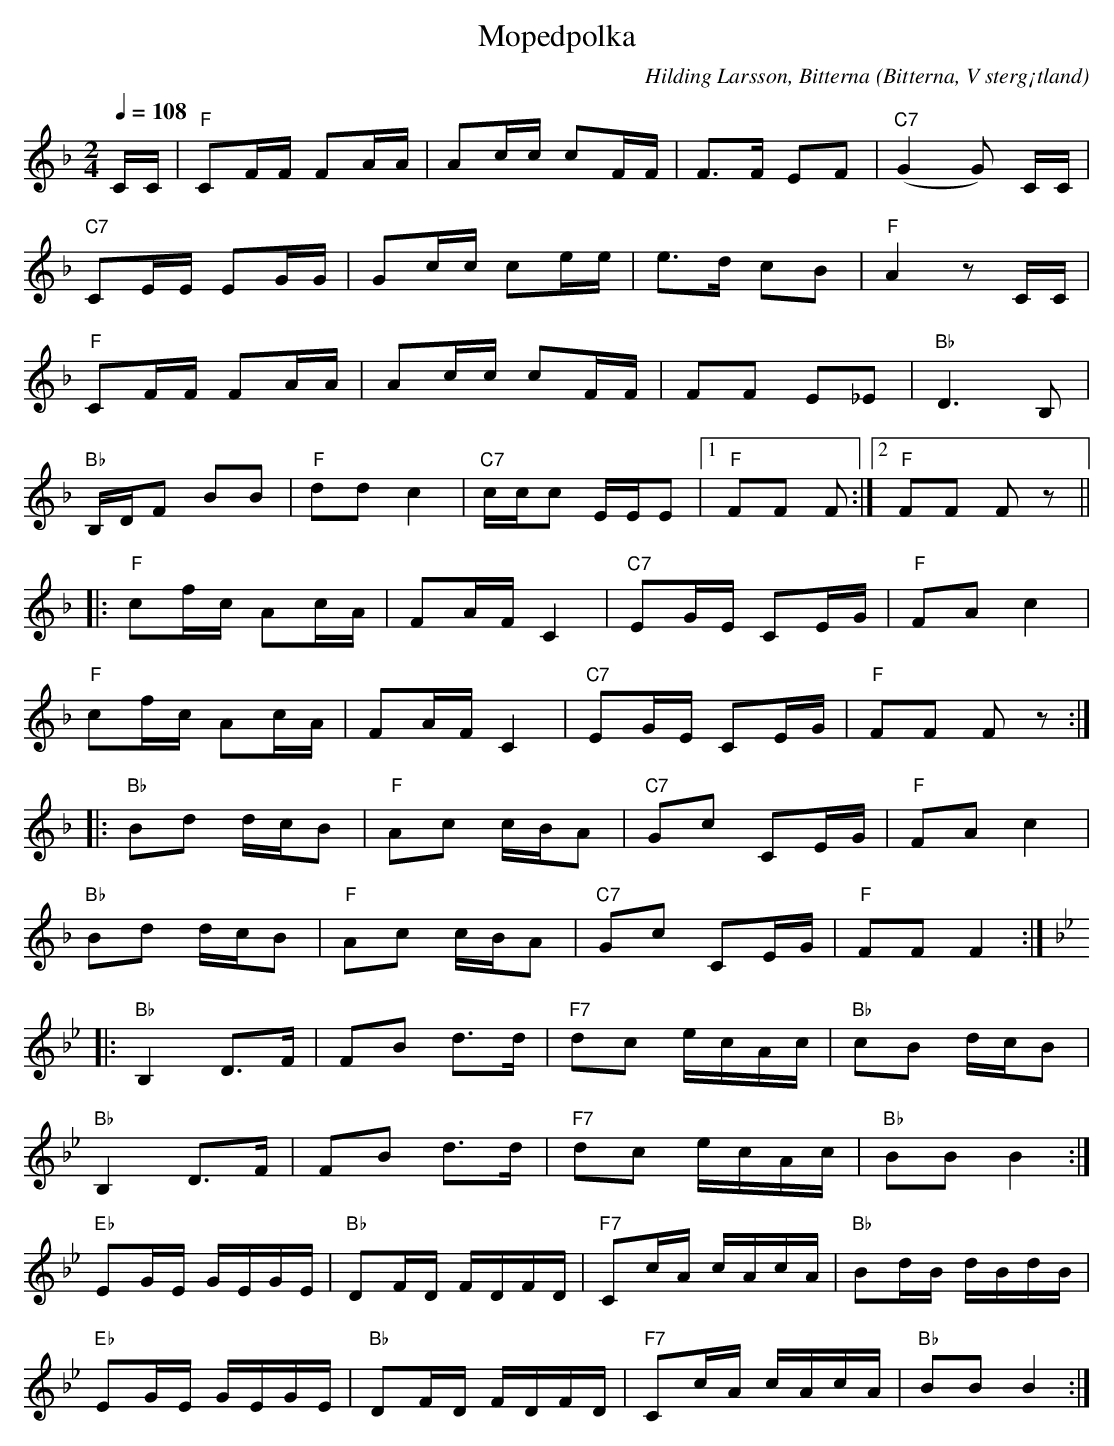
X:1
T:Mopedpolka
C:Hilding Larsson, Bitterna
O:Bitterna, V sterg¡tland
M:2/4
L:1/16
Q:1/4=108
K:F
CC | "F"C2FF F2AA | A2cc c2FF | F3F E2F2 | "C7"(G4G2) CC|
"C7"C2EE E2GG | G2cc c2ee | e3d c2B2 | "F"A4z2 CC|
"F"C2FF F2AA | A2cc c2FF | F2F2 E2_E2 |"Bb"D6B,2|
"Bb"B,DF2 B2B2 | "F"d2d2 c4 | "C7"ccc2 EEE2 |1 "F"F2F2 F2 :|2 "F"F2F2 F2z2||
|:"F"c2fc A2cA | F2AF C4 | "C7"E2GE C2EG | "F"F2A2 c4 |
"F"c2fc A2cA | F2AF C4 | "C7"E2GE C2EG | "F"F2F2 F2 z2 :|
|:"Bb"B2d2 dcB2 | "F"A2c2 cBA2 | "C7"G2c2 C2EG |"F"F2A2c4 |
"Bb"B2d2 dcB2 | "F"A2c2 cBA2 | "C7"G2c2 C2EG |"F"F2F2F4 :|
[K:Bb]|:"Bb"B,4D3F | F2B2 d3d | "F7"d2c2 ecAc | "Bb"c2B2 dcB2|
"Bb"B,4D3F | F2B2 d3d | "F7"d2c2 ecAc | "Bb"B2B2 B4 :|
"Eb"E2GE GEGE | "Bb"D2FD FDFD | "F7"C2cA cAcA | "Bb"B2dB dBdB |
"Eb"E2GE GEGE | "Bb"D2FD FDFD | "F7"C2cA cAcA | "Bb"B2B2 B4 :|
